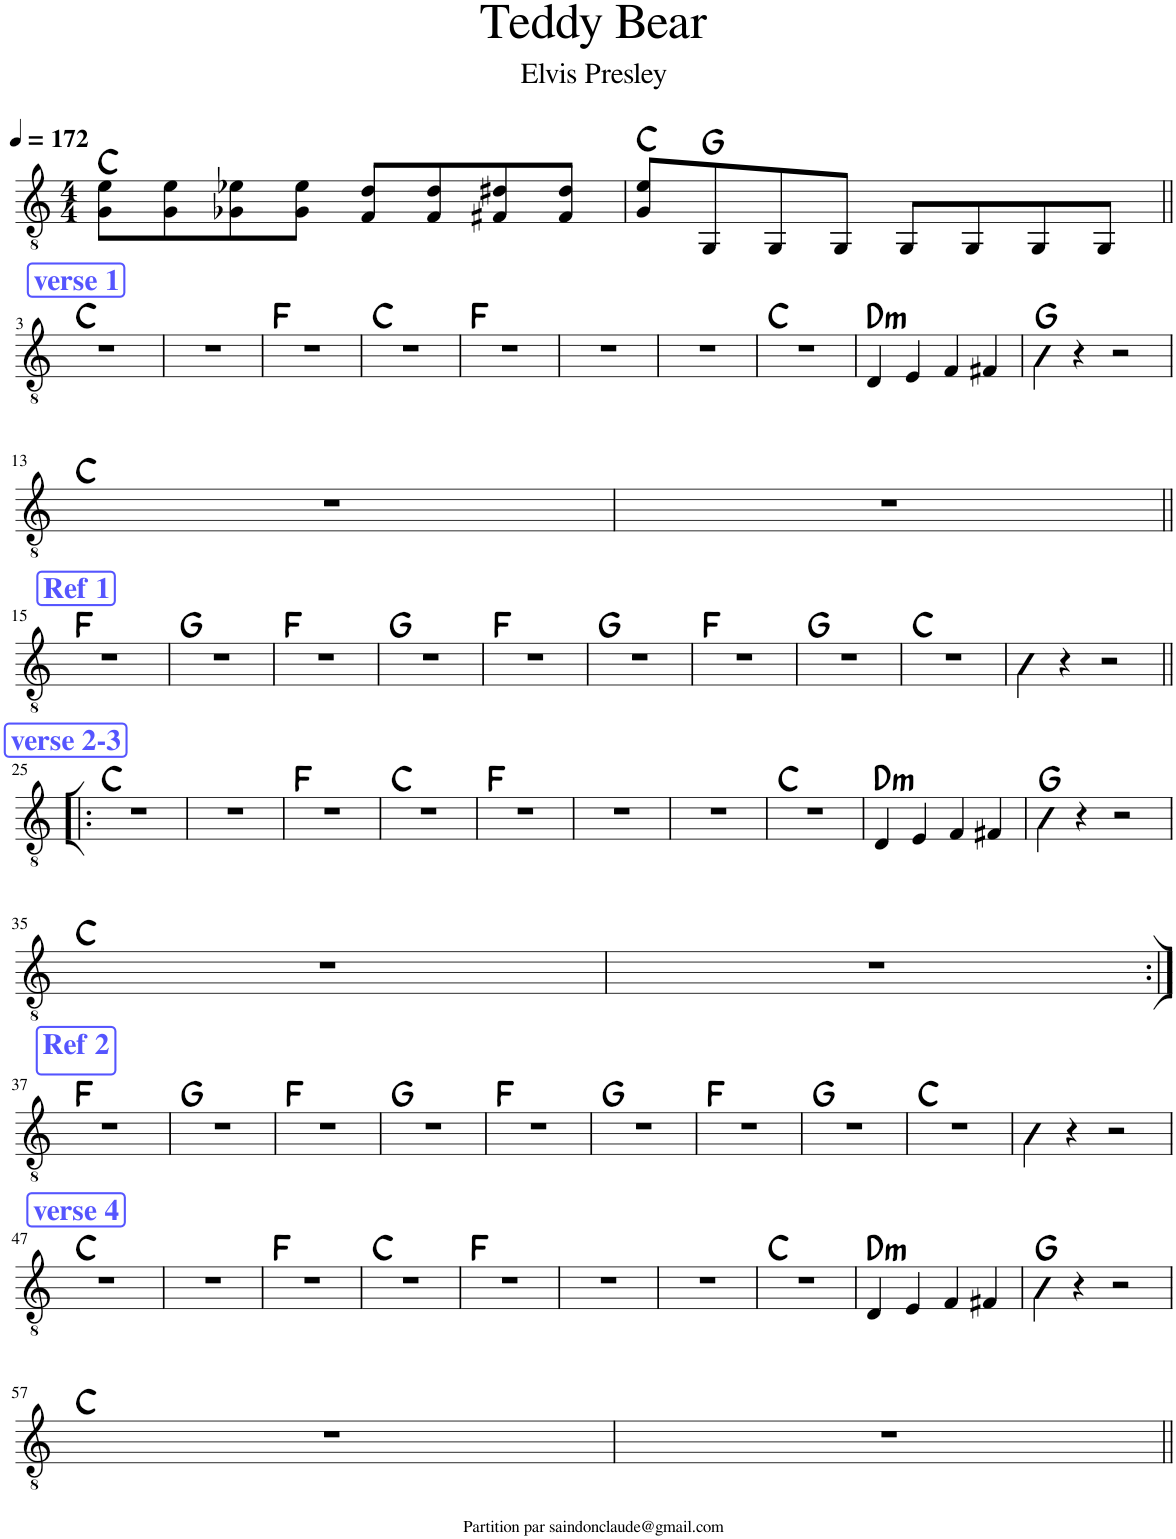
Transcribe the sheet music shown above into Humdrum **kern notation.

**kern	**harte
*part1	*part1
*staff1	*
*I"Classical Guitar	*
*I'Guit.	*
*clefGv2	*
*k[]	*
*M4/4	*
*MM172	*
=1	=1
8G\ 8e\L	C:maj
8G\ 8e\	.
8G-X\ 8e-X\	.
8G-\ 8e-\J	.
8F/ 8d/L	.
8F/ 8d/	.
8F#X/ 8d#X/	.
8F#/ 8d#/J	.
=2	=2
8G/ 8e/L	C:maj
8GG/	G:maj
8GG/	.
8GG/J	.
8GG/L	.
8GG/	.
8GG/	.
8GG/J	.
!!LO:LB:g=z
!!LO:REH:place=s1:a:B:cj:color=#5555FF:fs=14:t=verse 1
=3||	=3||
1r	C:maj
=4	=4
1r	.
=5	=5
1r	F:maj
=6	=6
1r	C:maj
=7	=7
1r	F:maj
=8	=8
1r	.
=9	=9
1r	.
=10	=10
1r	C:maj
=11	=11
!	!LO:H:kt=m
4D/	D:min
4E/	.
4F/	.
4F#X/	.
=12	=12
4G\	G:maj
4r	.
2r	.
!!LO:LB:g=z
=13	=13
1r	C:maj
=14	=14
1r	.
!!LO:LB:g=z
!!LO:REH:place=s1:a:B:cj:color=#5555FF:fs=14:t=Ref 1
=15||	=15||
1r	F:maj
=16	=16
1r	G:maj
=17	=17
1r	F:maj
=18	=18
1r	G:maj
=19	=19
1r	F:maj
=20	=20
1r	G:maj
=21	=21
1r	F:maj
=22	=22
1r	G:maj
=23	=23
1r	C:maj
=24	=24
4c\	.
4r	.
2r	.
!!LO:LB:g=z
!!LO:REH:place=s1:a:B:cj:color=#5555FF:fs=14:t=verse 2-3
=25!|:	=25!|:
1r	C:maj
=26	=26
1r	.
=27	=27
1r	F:maj
=28	=28
1r	C:maj
=29	=29
1r	F:maj
=30	=30
1r	.
=31	=31
1r	.
=32	=32
1r	C:maj
=33	=33
!	!LO:H:kt=m
4D/	D:min
4E/	.
4F/	.
4F#X/	.
=34	=34
4G\	G:maj
4r	.
2r	.
!!LO:LB:g=z
=35	=35
1r	C:maj
=36	=36
1r	.
!!LO:LB:g=z
!!LO:REH:place=s1:a:t=
!!LO:REH:place=s1:a:B:cj:color=#5555FF:fs=14:t=Ref 2
=37:|!	=37:|!
1r	F:maj
=38	=38
1r	G:maj
=39	=39
1r	F:maj
=40	=40
1r	G:maj
=41	=41
1r	F:maj
=42	=42
1r	G:maj
=43	=43
1r	F:maj
=44	=44
1r	G:maj
=45	=45
1r	C:maj
=46	=46
4c\	.
4r	.
2r	.
!!LO:LB:g=z
!!LO:REH:place=s1:a:B:cj:color=#5555FF:fs=14:t=verse 4
=47	=47
1r	C:maj
=48	=48
1r	.
=49	=49
1r	F:maj
=50	=50
1r	C:maj
=51	=51
1r	F:maj
=52	=52
1r	.
=53	=53
1r	.
=54	=54
1r	C:maj
=55	=55
!	!LO:H:kt=m
4D/	D:min
4E/	.
4F/	.
4F#X/	.
=56	=56
4G\	G:maj
4r	.
2r	.
!!LO:LB:g=z
=57	=57
1r	C:maj
=58	=58
1r	.
=||	=||
*-	*-
